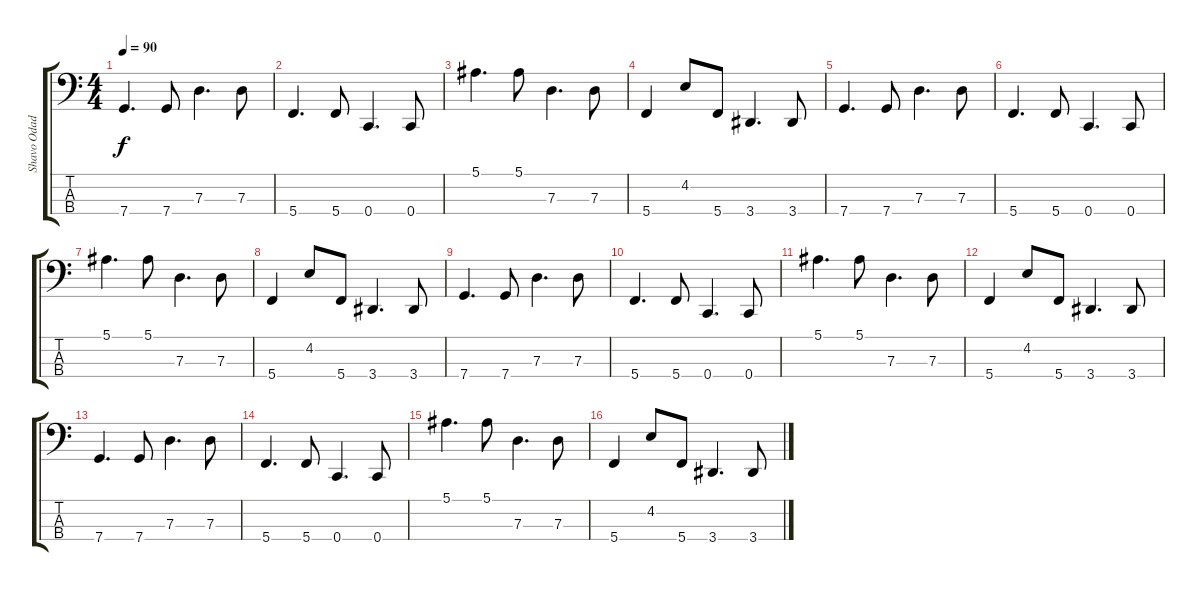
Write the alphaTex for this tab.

\track ("Shavo Odadjian" "Shavo Odad") {instrument acousticbass}
\staff {score tabs}
\tuning (F2 C2 G1 C1) {hide}
\ts (4 4)
\tempo 90
\clef f4
\ks c
7.4.4{d dy f} 7.4.8 7.3.4{d} 7.3.8 |
5.4.4{d} 5.4.8 0.4.4{d} 0.4.8 |
5.1.4{d} 5.1.8 7.3.4{d} 7.3.8 |
5.4.4 4.2.8 5.4.8 3.4.4{d} 3.4.8 |
7.4.4{d} 7.4.8 7.3.4{d} 7.3.8 |
5.4.4{d} 5.4.8 0.4.4{d} 0.4.8 |
5.1.4{d} 5.1.8 7.3.4{d} 7.3.8 |
5.4.4 4.2.8 5.4.8 3.4.4{d} 3.4.8 |
7.4.4{d} 7.4.8 7.3.4{d} 7.3.8 |
5.4.4{d} 5.4.8 0.4.4{d} 0.4.8 |
5.1.4{d} 5.1.8 7.3.4{d} 7.3.8 |
5.4.4 4.2.8 5.4.8 3.4.4{d} 3.4.8 |
7.4.4{d} 7.4.8 7.3.4{d} 7.3.8 |
5.4.4{d} 5.4.8 0.4.4{d} 0.4.8 |
5.1.4{d} 5.1.8 7.3.4{d} 7.3.8 |
5.4.4 4.2.8 5.4.8 3.4.4{d} 3.4.8
